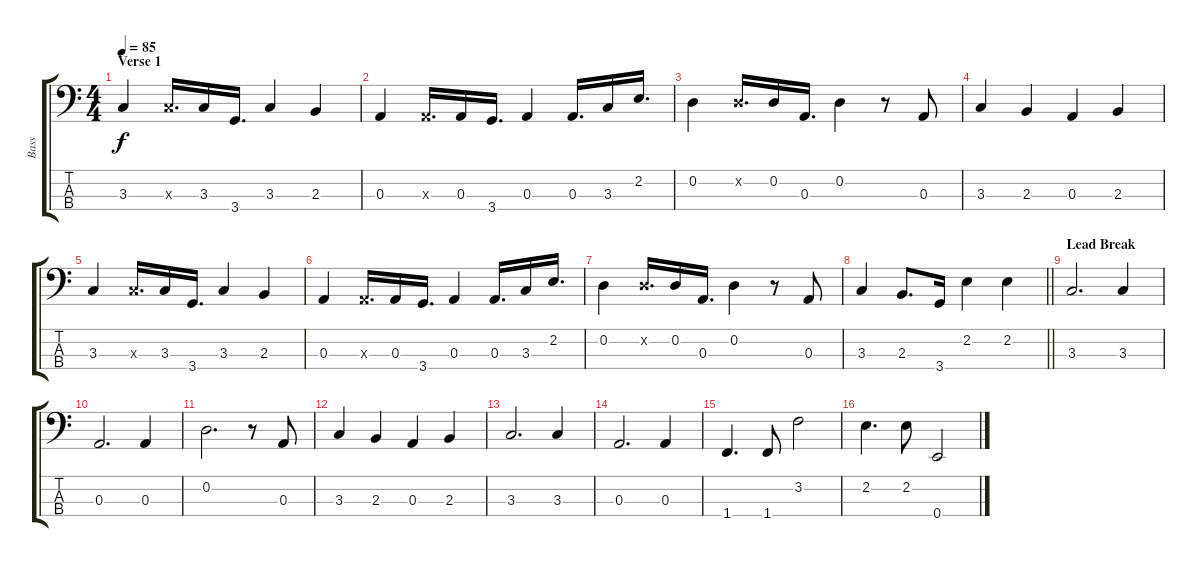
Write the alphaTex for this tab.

\track ("Bass" "Bass") {instrument electricbassfinger}
\staff {score tabs}
\tuning (G2 D2 A1 E1) {hide}
\ts (4 4)
\section ("" "Verse 1")
\tempo 85
\clef f4
\ks c
3.3.4{dy f} 3.3{x}.16{d} 3.3.16 3.4.16{d} 3.3.4 2.3.4 |
0.3.4 0.3{x}.16{d} 0.3.16 3.4.16{d} 0.3.4 0.3.16{d} 3.3.16 2.2.16{d} |
0.2.4 0.2{x}.16{d} 0.2.16 0.3.16{d} 0.2.4 r.8 0.3.8 |
3.3.4 2.3.4 0.3.4 2.3.4 |
3.3.4 3.3{x}.16{d} 3.3.16 3.4.16{d} 3.3.4 2.3.4 |
0.3.4 0.3{x}.16{d} 0.3.16 3.4.16{d} 0.3.4 0.3.16{d} 3.3.16 2.2.16{d} |
0.2.4 0.2{x}.16{d} 0.2.16 0.3.16{d} 0.2.4 r.8 0.3.8 |
\barLineRight lightlight
3.3.4 2.3.8{d} 3.4.16 2.2.4 2.2.4 |
\section ("" "Lead Break")
3.3.2{d} 3.3.4 |
0.3.2{d} 0.3.4 |
0.2.2{d} r.8 0.3.8 |
3.3.4 2.3.4 0.3.4 2.3.4 |
3.3.2{d} 3.3.4 |
0.3.2{d} 0.3.4 |
1.4.4{d} 1.4.8 3.2.2 |
2.2.4{d} 2.2.8 0.4.2
